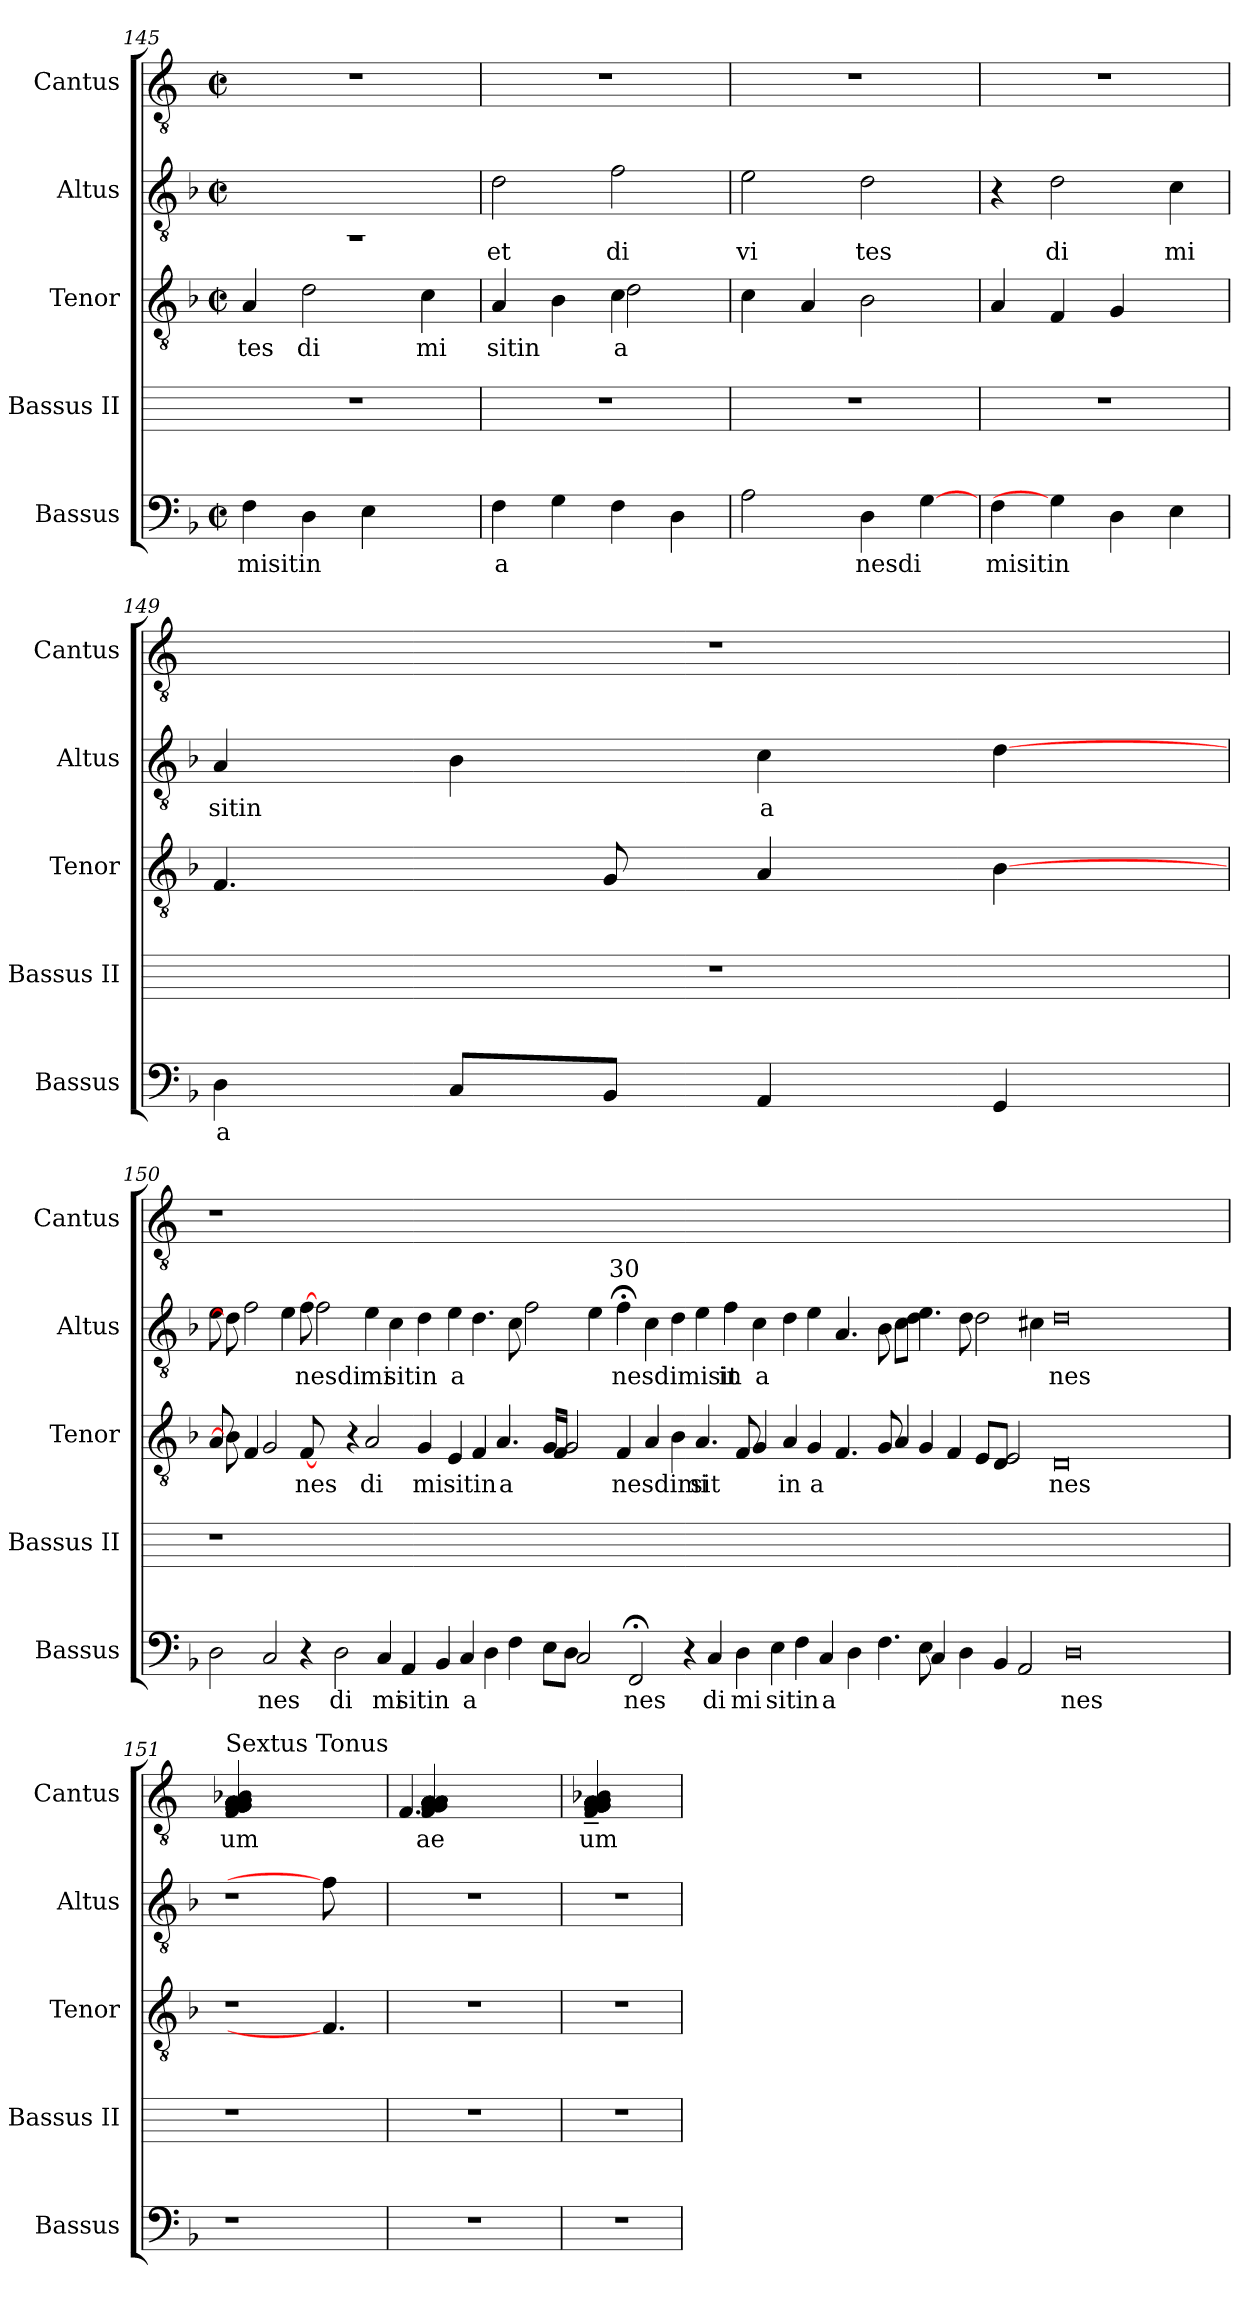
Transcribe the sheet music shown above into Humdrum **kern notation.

**kern	**text	**kern	**kern	**text	**kern	**text	**kern	**text
*part5	*part5	*part4	*part3	*part3	*part2	*part2	*part1	*part1
*staff5	*staff5	*staff4	*staff3	*staff3	*staff2	*staff2	*staff1	*staff1
*I"Bassus	*	*I"Bassus II	*I"Tenor	*	*I"Altus	*	*I"Cantus	*
*I'Bassus	*	*I'Bassus II	*I'Tenor	*	*I'Altus	*	*I'Cantus	*
*clefF4	*	*	*clefGv2	*	*clefGv2	*	*clefGv2	*
*k[b-]	*	*	*k[b-]	*	*k[b-]	*	*k[]	*
*F:	*	*	*F:	*	*F:	*	*C:	*
*M2/2	*	*	*M2/2	*	*M2/2	*	*M2/2	*
*met(c|)	*	*	*met(c|)	*	*met(c|)	*	*met(c|)	*
=145	=145	=145	=145	=145	=145	=145	=145	=145
!	!LO:LY:b	!	!	!LO:LY:b:cj	!LO:N:vis=1	!	!	!
4F\	misitin	1r	4A/	tes	1rAA	.	1r	.
!	!	!	!	!LO:LY:b:cj	!	!	!	!
4D\	.	.	2d\	di	.	.	.	.
4E\	.	.	.	.	.	.	.	.
!	!	!	!	!LO:LY:b:cj	!	!	!	!
4ryy	.	.	4c\	mi	.	.	.	.
=146	=146	=146	=146	=146	=146	=146	=146	=146
!	!LO:LY:b:cj	!	!	!LO:LY:b	!	!LO:LY:b:cj	!	!
*	*	*	*^	*	*	*	*	*
4F\	a	1r	4A/	2ryy	sitin	2d\	et	1r	.
4G\	.	.	4B-\	.	.	.	.	.	.
!	!	!	!	!	!LO:LY:b:cj	!	!LO:LY:b:cj	!	!
4F\	.	.	4c\	2d\	a	2f\	di	.	.
4D\	.	.	4ryy	.	.	.	.	.	.
*	*	*	*v	*v	*	*	*	*	*
=147	=147	=147	=147	=147	=147	=147	=147	=147
!	!	!	!	!	!	!LO:LY:b:cj	!	!
2A\	.	1r	4c\	.	2e\	vi	1r	.
.	.	.	4A/	.	.	.	.	.
!	!LO:LY:b:cj	!	!	!	!	!LO:LY:b:cj	!	!
4D\	nesdi	.	2B-\	.	2d\	tes	.	.
[4G\	.	.	.	.	.	.	.	.
=148	=148	=148	=148	=148	=148	=148	=148	=148
!	!LO:LY:b	!	!	!	!	!	!	!
4F\	misitin	1r	4A/	.	4r	.	1r	.
!	!	!	!	!	!	!LO:LY:b:cj	!	!
4G\]	.	.	4F/	.	2d\	di	.	.
4D\	.	.	4G/	.	.	.	.	.
!	!	!	!	!	!	!LO:LY:b:cj	!	!
4E\	.	.	4ryy	.	4c\	mi	.	.
=149	=149	=149	=149	=149	=149	=149	=149	=149
!	!LO:LY:b:cj	!	!	!	!	!LO:LY:b	!	!
4D\	a	1r	4.F/	.	4A>/	sitin	1r	.
8C/L	.	.	.	.	4B-\	.	.	.
8BB-/J	.	.	8G/	.	.	.	.	.
!	!	!	!	!	!	!LO:LY:b:cj	!	!
4AA/	.	.	4A/	.	4c\	a	.	.
4GG/	.	.	[4B-\	.	[4d\	.	.	.
!!LO:LB:g=z
=150	=150	=150	=150	=150	=150	=150	=150	=150
*^	*	*	*^	*	*^	*	*	*
*	*	*	*	*	*	*	*	*^	*	*	*
2D\	16ryy	.	1r	8A/	8.ryy	.	8e\	8ryy	1ryy	.	1r	.
.	1ryy	.	.	.	.	.	.	.	.	.	.	.
.	.	.	.	8B-\]	.	.	8d\]	16ryy	.	.	.	.
.	.	.	.	.	1ryy	.	.	64ryy	.	.	.	.
.	.	.	.	.	.	.	.	1ryy	.	.	.	.
.	.	.	.	4F/	.	.	2f\	.	.	.	.	.
!	!	!LO:LY:b:cj	!	!	!	!	!	!	!	!	!	!
2C/	.	nes	.	2G/	.	.	.	.	.	.	.	.
.	.	.	.	.	.	.	4e\	.	.	.	.	.
!	!	!	!	!	!	!LO:LY:b:cj	!	!	!	!LO:LY:b:cj	!	!
4r	.	.	000ryy	[8F/	.	nes	[8f\	.	1ryy	nesdi	000ryy	.
.	1ryy	.	.	.	.	.	.	.	.	.	.	.
.	.	.	.	4ryy	.	.	2f\	.	.	.	.	.
.	.	.	.	.	1ryy	.	.	.	.	.	.	.
.	.	.	.	.	.	.	.	1ryy	.	.	.	.
!	!	!LO:LY:b:cj	!	!	!	!	!	!	!	!	!	!
2D\	.	di	.	.	.	.	.	.	.	.	.	.
.	.	.	.	4r	.	.	.	.	.	.	.	.
!	!	!	!	!	!	!LO:LY:b:cj	!	!	!	!LO:LY:b:cj	!	!
.	.	.	.	2A/	.	di	4e\	.	.	mi	.	.
!	!	!LO:LY:b:cj	!	!	!	!	!	!	!	!	!	!
4C/	.	mi	.	.	.	.	.	.	.	.	.	.
!	!	!	!	!	!	!	!	!	!	!LO:LY:b	!	!
.	.	.	.	.	.	.	4c\	.	.	sitin	.	.
!	!	!LO:LY:b	!	!	!	!	!	!	!	!	!	!
4AA/	.	sitin	.	.	.	.	.	.	1ryy	.	.	.
.	1ryy	.	.	.	.	.	.	.	.	.	.	.
!	!	!	!	!	!	!LO:LY:b	!	!	!	!	!	!
.	.	.	.	4G/	.	misitin	4d\	.	.	.	.	.
.	.	.	.	.	1ryy	.	.	.	.	.	.	.
.	.	.	.	.	.	.	.	1ryy	.	.	.	.
4BB-/	.	.	.	.	.	.	.	.	.	.	.	.
!	!	!	!	!	!	!	!	!	!	!LO:LY:b:cj	!	!
.	.	.	.	4E/	.	.	4e\	.	.	a	.	.
!	!	!LO:LY:b:cj	!	!	!	!	!	!	!	!	!	!
4C/	.	a	.	.	.	.	.	.	.	.	.	.
.	.	.	.	4F/	.	.	4.d\	.	.	.	.	.
4D\	.	.	.	.	.	.	.	.	.	.	.	.
!	!	!	!	!	!	!LO:LY:b:cj	!	!	!	!	!	!
.	.	.	.	4.A/	.	a	.	.	.	.	.	.
4F\	.	.	.	.	.	.	8c\	.	2ryy	.	.	.
.	1ryy	.	.	.	.	.	.	.	.	.	.	.
.	.	.	.	.	.	.	2f\	.	.	.	.	.
.	.	.	.	.	1ryy	.	.	.	.	.	.	.
.	.	.	.	.	.	.	.	1ryy	.	.	.	.
8E\L	.	.	.	16G/L	.	.	.	.	.	.	.	.
.	.	.	.	16F/J	.	.	.	.	.	.	.	.
8D\J	.	.	.	2G/	.	.	.	.	.	.	.	.
2C/	.	.	.	.	.	.	.	.	4ryy	.	.	.
.	.	.	.	.	.	.	4e\	.	.	.	.	.
.	.	.	.	.	.	.	.	.	16ryy	.	.	.
!	!	!	!	!	!	!	!	!	!LO:TX:a:t=30	!	!	!
.	.	.	.	.	.	.	.	.	1ryy	.	.	.
!	!	!	!	!	!	!LO:LY:b	!	!	!	!LO:LY:b	!	!
.	.	.	.	4F/	.	nesdimi	4f;<>\	.	.	nesdimisit	.	.
!	!	!LO:LY:b:cj	!	!	!	!	!	!	!	!	!	!
2FF;/	.	nes	.	.	.	.	.	.	.	.	.	.
.	1ryy	.	.	.	.	.	.	.	.	.	.	.
.	.	.	.	4A/	.	.	4c\	.	.	.	.	.
.	.	.	.	.	1ryy	.	.	.	.	.	.	.
.	.	.	.	.	.	.	.	1ryy	.	.	.	.
.	.	.	.	4B-\	.	.	4d\	.	.	.	.	.
4r	.	.	.	.	.	.	.	.	.	.	.	.
!	!	!	!	!	!	!LO:LY:b:cj	!	!	!	!	!	!
.	.	.	.	4.A/	.	sit	4e\	.	.	.	.	.
!	!	!LO:LY:b:cj	!	!	!	!	!	!	!	!	!	!
4C/	.	di	.	.	.	.	.	.	.	.	.	.
.	.	.	.	.	.	.	.	.	1ryy	.	.	.
!	!	!	!	!	!	!	!	!	!	!LO:LY:b:cj	!	!
.	.	.	.	.	.	.	4f\	.	.	in	.	.
!	!	!LO:LY:b:cj	!	!	!	!	!	!	!	!	!	!
4D\	.	mi	.	8F/	.	.	.	.	.	.	.	.
.	1ryy	.	.	.	.	.	.	.	.	.	.	.
!	!	!	!	!	!	!	!	!	!	!LO:LY:b:cj	!	!
.	.	.	.	4G/	.	.	4c\	.	.	a	.	.
.	.	.	.	.	1ryy	.	.	.	.	.	.	.
.	.	.	.	.	.	.	.	1ryy	.	.	.	.
!	!	!LO:LY:b	!	!	!	!	!	!	!	!	!	!
4E\	.	sitin	.	.	.	.	.	.	.	.	.	.
!	!	!	!	!	!	!LO:LY:b:cj	!	!	!	!	!	!
.	.	.	.	4A/	.	in	4d\	.	.	.	.	.
4F\	.	.	.	.	.	.	.	.	.	.	.	.
!	!	!	!	!	!	!LO:LY:b:cj	!	!	!	!	!	!
.	.	.	.	4G/	.	a	4e\	.	.	.	.	.
!	!	!LO:LY:b:cj	!	!	!	!	!	!	!	!	!	!
4C/	.	a	.	.	.	.	.	.	.	.	.	.
.	.	.	.	.	.	.	.	.	1ryy	.	.	.
.	.	.	.	4.F/	.	.	4.A/	.	.	.	.	.
4D\	.	.	.	.	.	.	.	.	.	.	.	.
.	1ryy	.	.	.	.	.	.	.	.	.	.	.
.	.	.	.	.	1ryy	.	.	.	.	.	.	.
.	.	.	.	.	.	.	.	1ryy	.	.	.	.
4.F\	.	.	.	8G/	.	.	8B-\	.	.	.	.	.
.	.	.	.	4A/	.	.	8c\L	.	.	.	.	.
.	.	.	.	.	.	.	8d\J	.	.	.	.	.
8E\	.	.	.	4G/	.	.	4.e\	.	.	.	.	.
4C/	.	.	.	.	.	.	.	.	.	.	.	.
.	.	.	.	.	.	.	.	.	1ryy	.	.	.
.	.	.	.	4F/	.	.	.	.	.	.	.	.
4D\	.	.	.	.	.	.	8d\	.	.	.	.	.
.	1ryy	.	.	.	.	.	.	.	.	.	.	.
.	.	.	.	8E/L	.	.	2d\	.	.	.	.	.
.	.	.	.	.	1ryy	.	.	.	.	.	.	.
.	.	.	.	.	.	.	.	1ryy	.	.	.	.
4BB-/	.	.	.	8D/J	.	.	.	.	.	.	.	.
.	.	.	.	2E/	.	.	.	.	.	.	.	.
2AA/	.	.	.	.	.	.	.	.	.	.	.	.
.	.	.	.	.	.	.	4c#\	.	.	.	.	.
.	.	.	.	.	.	.	.	.	1ryy	.	.	.
!	!	!	!	!	!	!LO:LY:b:cj	!	!	!	!LO:LY:b:cj	!	!
.	.	.	.	0D	.	nes	0d	.	.	nes	.	.
!	!	!LO:LY:b:cj	!	!	!	!	!	!	!	!	!	!
0D	.	nes	.	.	.	.	.	.	.	.	.	.
.	1ryy	.	.	.	.	.	.	.	.	.	.	.
.	.	.	.	.	1ryy	.	.	.	.	.	.	.
.	.	.	.	.	.	.	.	1ryy	.	.	.	.
.	.	.	.	.	.	.	.	.	1ryy	.	.	.
.	.	.	1ryy	.	.	.	.	.	.	.	1ryy	.
.	2...ryy	.	.	.	.	.	.	.	.	.	.	.
.	.	.	.	.	2ryy	.	.	.	.	.	.	.
.	.	.	.	.	.	.	.	2ryy	.	.	.	.
.	.	.	.	.	4ryy	.	.	.	.	.	.	.
.	.	.	.	.	.	.	.	4ryy	.	.	.	.
.	.	.	.	.	.	.	.	.	8.ryy	.	.	.
.	.	.	.	8ryy	.	.	8ryy	.	.	.	.	.
.	.	.	.	.	16ryy	.	.	.	.	.	.	.
.	.	.	.	.	.	.	.	32.ryy	.	.	.	.
!!LO:LB:g=z
=151	=151	=151	=151	=151	=151	=151	=151!	=151!	=151!	=151	=151	=151
!	!	!	!	!	!	!	!	!	!	!	!LO:TX:a:t=Sextus Tonus	!
!	!	!	!	!	!	!	!	!	!	!	!	!LO:LY:b
*	*	*	*	*v	*v	*	*	*	*	*	*	*
*v	*v	*	*	*	*	*v	*v	*v	*	*	*
1r	.	1r	1r	.	1r	.	(>(>(>(>(>4F/ 4G/ 4A/ 4A/ 4A/ 4A/ 4A/ 4A/ 4G/ 4G/ 4B-X/ 4A/ 4A/ 4G/ 4G/ 4A/	um
.	.	.	.	.	.	.	1ryy	.
4.ryy	.	4.ryy	4.F/]	.	8f\]	.	.	.
.	.	.	.	.	4ryy	.	.	.
.	.	.	.	.	.	.	8ryy	.
=152	=152	=152	=152	=152	=152	=152	=152	=152
!	!	!	!	!	!	!	!	!LO:LY:b:cj
*	*	*	*	*	*	*	*^	*
!	!	!	!	!	!	!	!	!	!LO:LY:b:cj
1r	.	1r	1r	.	1r	.	(>4A/ 4A/ 4A/ 4A/ 4A/ 4A/ 4A/ 4A/ 4F/ 4G/ 4A/ 4G/	4.F/	ae
.	.	.	.	.	.	.	2ryy	.	.
.	.	.	.	.	.	.	.	2ryy	.
.	.	.	.	.	.	.	8ryy	.	.
.	.	.	.	.	.	.	8ryy	8ryy	.
!!LO:LB:g=z
=153	=153	=153	=153	=153	=153	=153	=153	=153	=153
!	!	!	!	!	!	!	!LO:TX:a:t=Primus Tonus	!	!
!	!	!	!	!	!	!	!	!	!LO:LY:b
*	*	*	*	*	*	*	*v	*v	*
1r	.	1r	1r	.	1r	.	(>(>(>(>(>4F/~< 4G/~< 4A/~< 4A/~< 4A/~< 4A/~< 4A/~< 4A/~< 4G/~< 4G/~< 4B-X/~< 4A/~< 4A/~< 4G/~< 4G/~< 4A/~<	-um
.	.	.	.	.	.	.	2.ryy	.
=	=	=	=	=	=	=	=	=
*-	*-	*-	*-	*-	*-	*-	*-	*-
